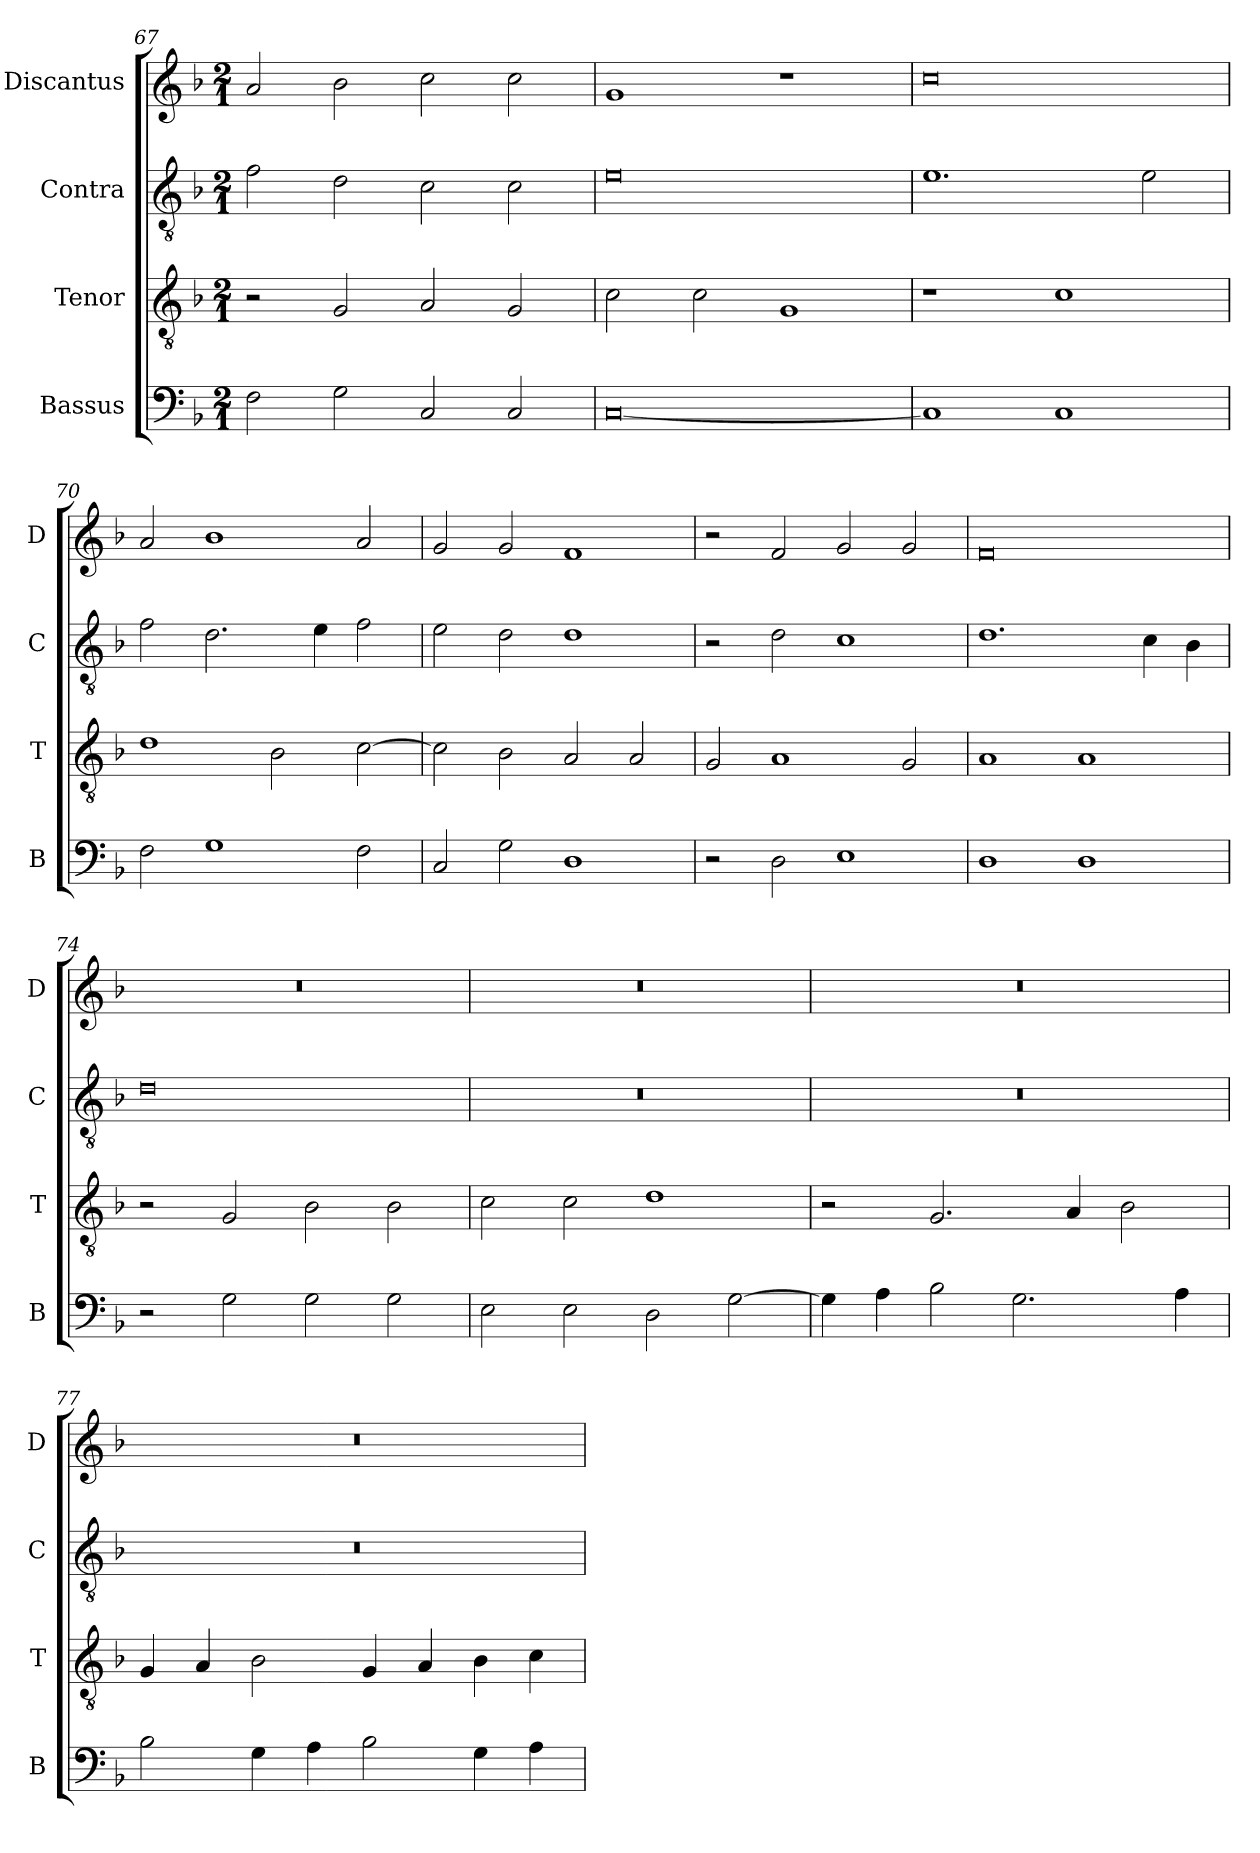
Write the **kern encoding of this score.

**kern	**kern	**kern	**kern
*part4	*part3	*part2	*part1
*staff4	*staff3	*staff2	*staff1
*I"Bassus	*I"Tenor	*I"Contra	*I"Discantus
*I'B	*I'T	*I'C	*I'D
*clefF4	*clefGv2	*clefGv2	*clefG2
*k[b-]	*k[b-]	*k[b-]	*k[b-]
*M2/1	*M2/1	*M2/1	*M2/1
=67	=67	=67	=67
2F\	2r	2f\	2a/
2G\	2G/	2d\	2b-\
2C/	2A/	2c\	2cc\
2C/	2G/	2c\	2cc\
=68	=68	=68	=68
[0C	2c\	0e	1g
.	2c\	.	.
.	1G	.	1r
=69	=69	=69	=69
1C]	1r	1.e	0cc
1C	1c	.	.
.	.	2e\	.
=70	=70	=70	=70
2F\	1d	2f\	2a/
1G	.	2.d\	1b-
.	2B-\	.	.
.	.	4e\	.
2F\	[2c\	2f\	2a/
=71	=71	=71	=71
2C/	2c\]	2e\	2g/
2G\	2B-\	2d\	2g/
1D	2A/	1d	1f
.	2A/	.	.
=72	=72	=72	=72
2r	2G/	2r	2r
2D\	1A	2d\	2f/
1E	.	1c	2g/
.	2G/	.	2g/
=73	=73	=73	=73
1D	1A	1.d	0f
1D	1A	.	.
.	.	4c\	.
.	.	4B-\	.
=74	=74	=74	=74
2r	2r	0d	0r
2G\	2G/	.	.
2G\	2B-\	.	.
2G\	2B-\	.	.
=75	=75	=75	=75
2E\	2c\	0r	0r
2E\	2c\	.	.
2D\	1d	.	.
[2G\	.	.	.
=76	=76	=76	=76
4G\]	2r	0r	0r
4A\	.	.	.
2B-\	2.G/	.	.
2.G\	.	.	.
.	4A/	.	.
.	2B-\	.	.
4A\	.	.	.
=77	=77	=77	=77
2B-\	4G/	0r	0r
.	4A/	.	.
4G\	2B-\	.	.
4A\	.	.	.
2B-\	4G/	.	.
.	4A/	.	.
4G\	4B-\	.	.
4A\	4c\	.	.
=	=	=	=
*-	*-	*-	*-
